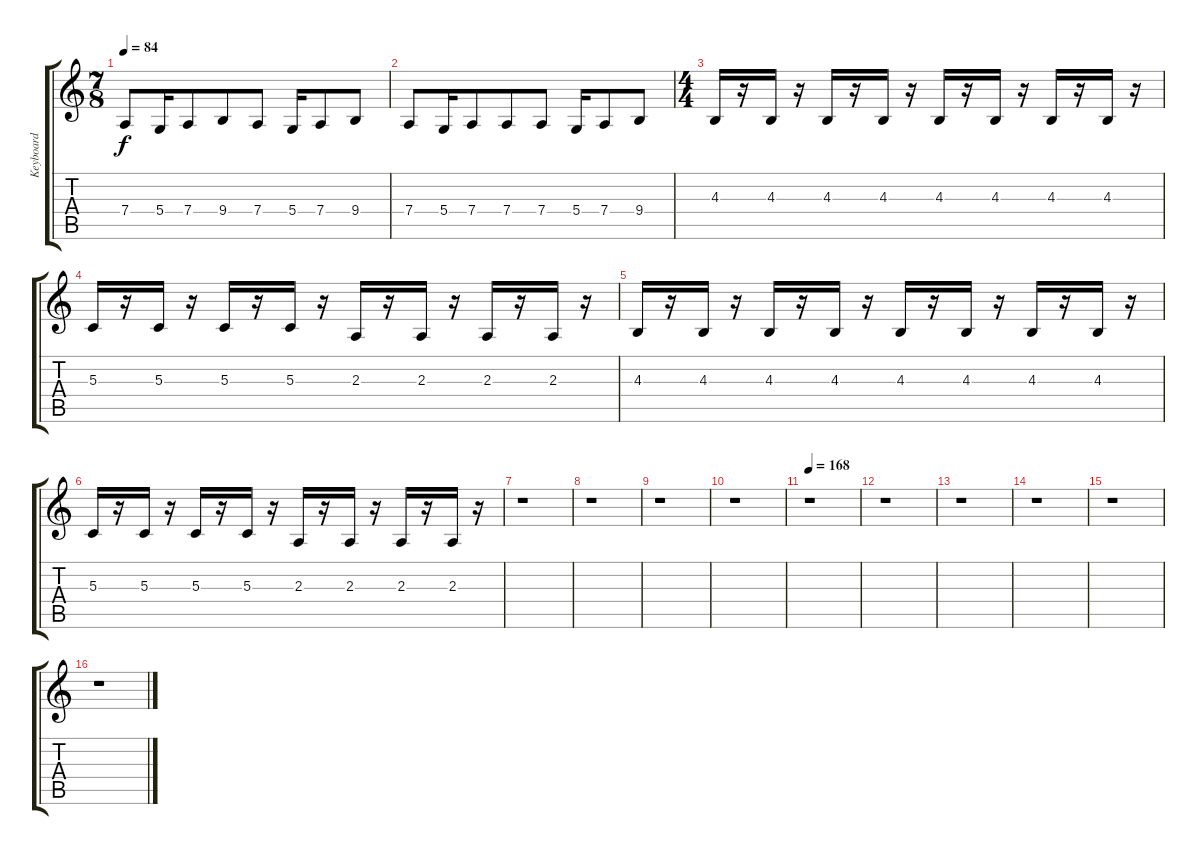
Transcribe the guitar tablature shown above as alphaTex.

\track ("Keyboard" "Keyboard") {instrument brightacousticpiano}
\staff {score tabs}
\tuning (E4 B3 G3 D3 A2 E2) {hide}
\ts (7 8)
\tempo 84
\clef g2
\ks c
7.4.8{dy f} 5.4.16 7.4.8 9.4.8 7.4.8 5.4.16 7.4.8 9.4.8 |
7.4.8 5.4.16 7.4.8 7.4.8 7.4.8 5.4.16 7.4.8 9.4.8 |
\ts (4 4)
4.3.16 r.16 4.3.16 r.16 4.3.16 r.16 4.3.16 r.16 4.3.16 r.16 4.3.16 r.16 4.3.16 r.16 4.3.16 r.16 |
5.3.16 r.16 5.3.16 r.16 5.3.16 r.16 5.3.16 r.16 2.3.16 r.16 2.3.16 r.16 2.3.16 r.16 2.3.16 r.16 |
4.3.16 r.16 4.3.16 r.16 4.3.16 r.16 4.3.16 r.16 4.3.16 r.16 4.3.16 r.16 4.3.16 r.16 4.3.16 r.16 |
5.3.16 r.16 5.3.16 r.16 5.3.16 r.16 5.3.16 r.16 2.3.16 r.16 2.3.16 r.16 2.3.16 r.16 2.3.16 r.16 |
r.1 |
r.1 |
r.1 |
r.1 |
\tempo 168
r.1 |
r.1 |
r.1 |
r.1 |
r.1 |
r.1
